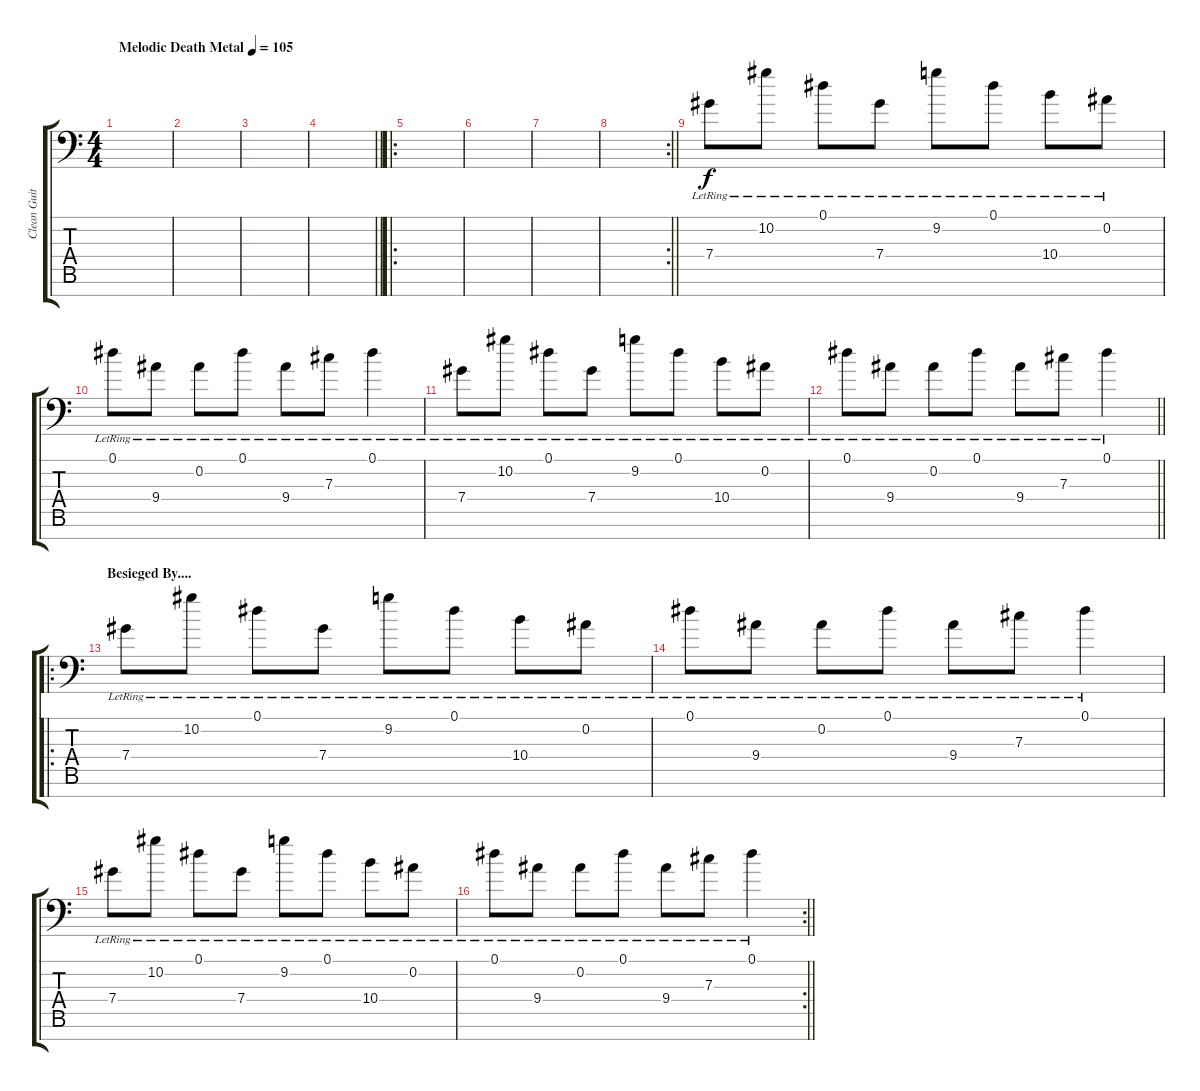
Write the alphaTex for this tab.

\track ("Clean Guitar 1" "Clean Guit") {instrument electricguitarjazz}
\staff {score tabs}
\tuning (Eb4 Bb3 Gb3 Db3 Ab2 Eb2 Ab1) {hide}
\ts (4 4)
\tempo (105 "Melodic Death Metal")
\clef f4
\ks c
|
|
|
\barLineRight lightlight
|
\ro
\section ("" "")
|
|
|
\rc 2
\barLineRight lightlight
|
\section ("" "")
7.4{lr}.8 10.2{lr}.8 0.1{lr}.8 7.4{lr}.8 9.2{lr}.8 0.1{lr}.8 10.4{lr}.8 0.2{lr}.8 |
0.1{lr}.8 9.4{lr}.8 0.2{lr}.8 0.1{lr}.8 9.4{lr}.8 7.3{lr}.8 0.1{lr}.4 |
7.4{lr}.8 10.2{lr}.8 0.1{lr}.8 7.4{lr}.8 9.2{lr}.8 0.1{lr}.8 10.4{lr}.8 0.2{lr}.8 |
\barLineRight lightlight
0.1{lr}.8 9.4{lr}.8 0.2{lr}.8 0.1{lr}.8 9.4{lr}.8 7.3{lr}.8 0.1{lr}.4 |
\ro
\section ("" "Besieged By....")
7.4{lr}.8 10.2{lr}.8 0.1{lr}.8 7.4{lr}.8 9.2{lr}.8 0.1{lr}.8 10.4{lr}.8 0.2{lr}.8 |
0.1{lr}.8 9.4{lr}.8 0.2{lr}.8 0.1{lr}.8 9.4{lr}.8 7.3{lr}.8 0.1{lr}.4 |
7.4{lr}.8 10.2{lr}.8 0.1{lr}.8 7.4{lr}.8 9.2{lr}.8 0.1{lr}.8 10.4{lr}.8 0.2{lr}.8 |
\rc 2
\barLineRight lightlight
0.1{lr}.8 9.4{lr}.8 0.2{lr}.8 0.1{lr}.8 9.4{lr}.8 7.3{lr}.8 0.1{lr}.4
